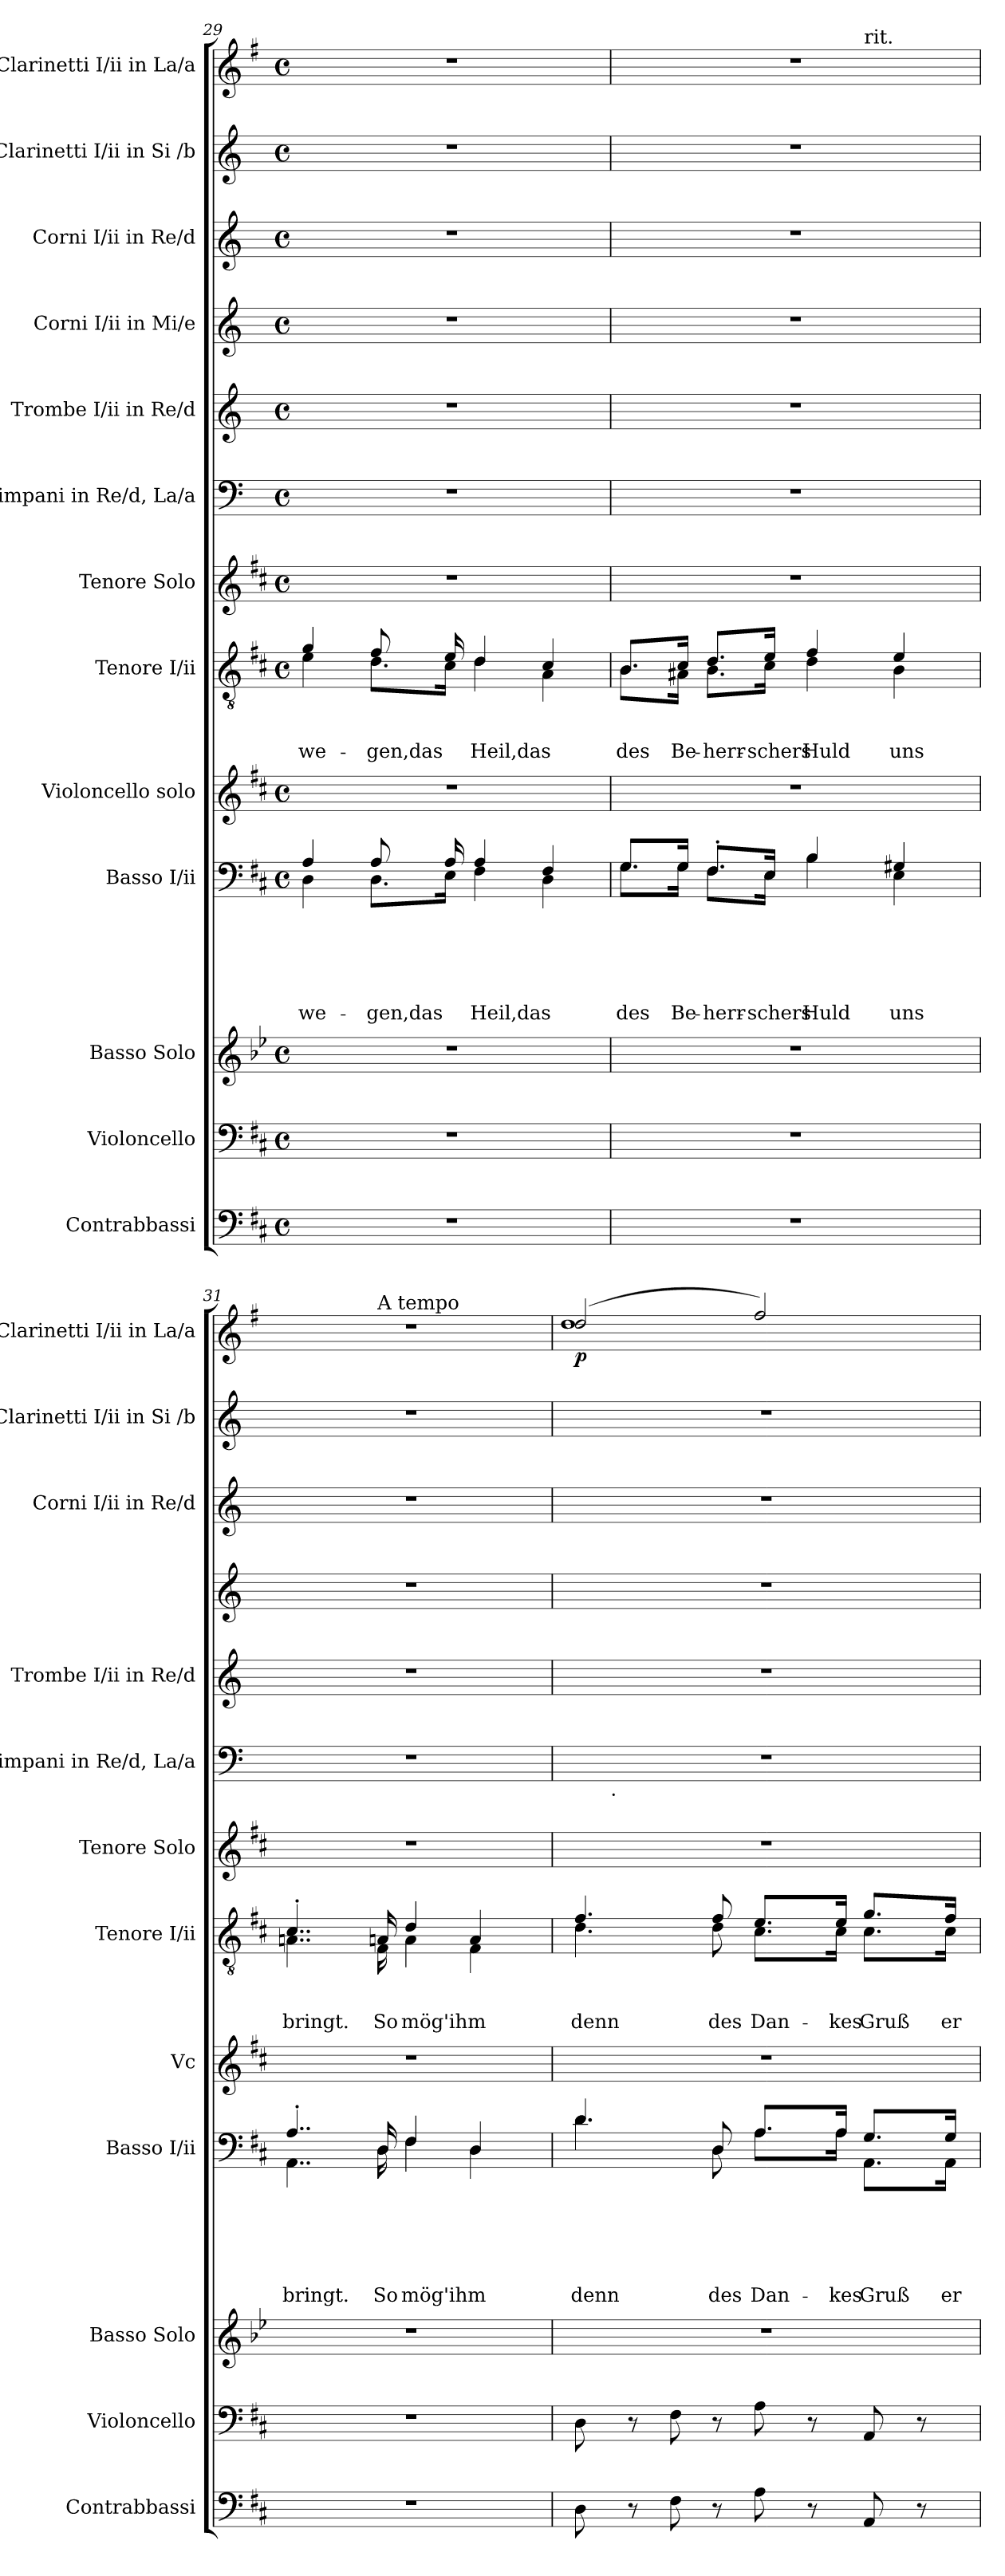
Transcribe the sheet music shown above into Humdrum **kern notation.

**kern	**kern	**kern	**kern	**text	**text	**text	**text	**text	**text	**kern	**kern	**text	**text	**text	**kern	**kern	**kern	**kern	**kern	**kern	**kern	**dynam
*part13	*part12	*part11	*part10	*part10	*part10	*part10	*part10	*part10	*part10	*part9	*part8	*part8	*part8	*part8	*part7	*part6	*part5	*part4	*part3	*part2	*part1	*part1
*staff13	*staff12	*staff11	*staff10	*staff10	*staff10	*staff10	*staff10	*staff10	*staff10	*staff9	*staff8	*staff8	*staff8	*staff8	*staff7	*staff6	*staff5	*staff4	*staff3	*staff2	*staff1	*staff1
*I"Contrabbassi	*I"Violoncello	*I"Basso Solo	*I"Basso I/ii	*	*	*	*	*	*	*I"Violoncello solo	*I"Tenore I/ii	*	*	*	*I"Tenore Solo	*I"Timpani in Re/d, La/a	*I"Trombe I/ii in Re/d	*I"Corni I/ii in Mi/e	*I"Corni I/ii in Re/d	*I"Clarinetti I/ii in Si /b	*I"Clarinetti I/ii in La/a	*
*I'Contrabbassi	*I'Violoncello	*I'Basso Solo	*I'Basso I/ii	*	*	*	*	*	*	*I'Vc	*I'Tenore I/ii	*	*	*	*I'Tenore Solo	*I'Timpani in Re/d, La/a	*I'Trombe I/ii in Re/d	*	*I'Corni I/ii in Re/d	*I'Clarinetti I/ii in Si /b	*I'Clarinetti I/ii in La/a	*
*clefF4	*clefF4	*clefG2	*clefF4	*	*	*	*	*	*	*clefG2	*clefGv2	*	*	*	*clefG2	*clefF4	*clefG2	*clefG2	*clefG2	*clefG2	*clefG2	*
*ITrd-2c-3	*ITrd-2c-3	*ITrd3c5	*ITrd-2c-3	*	*	*	*	*	*	*ITrd-2c-3	*ITrd-2c-3	*	*	*	*ITrd-2c-3	*ITrd-3c-5	*ITrd-3c-5	*ITrd4c7	*ITrd-3c-5	*ITrd-3c-5	*ITrd1c2	*
*k[b-]	*k[b-]	*k[b-]	*k[b-]	*	*	*	*	*	*	*k[b-]	*k[b-]	*	*	*	*k[b-]	*k[b-]	*k[b-]	*k[b-]	*k[b-]	*k[b-]	*k[b-]	*
*F:	*F:	*F:	*F:	*	*	*	*	*	*	*F:	*F:	*	*	*	*F:	*F:	*F:	*F:	*F:	*F:	*F:	*
*M4/4	*M4/4	*M4/4	*M4/4	*	*	*	*	*	*	*M4/4	*M4/4	*	*	*	*M4/4	*M4/4	*M4/4	*M4/4	*M4/4	*M4/4	*M4/4	*
*met(c)	*met(c)	*met(c)	*met(c)	*	*	*	*	*	*	*met(c)	*met(c)	*	*	*	*met(c)	*met(c)	*met(c)	*met(c)	*met(c)	*met(c)	*met(c)	*
=29	=29	=29	=29	=29	=29	=29	=29	=29	=29	=29	=29	=29	=29	=29	=29	=29	=29	=29	=29	=29	=29	=29
!	!	!	!	!	!	!	!	!	!LO:LY:b	!	!	!	!	!LO:LY:b	!	!	!	!	!	!	!	!
*	*	*	*^	*	*	*	*	*	*	*	*^	*	*	*	*	*	*	*	*	*	*	*
1r	1r	1r	4c/	4F\	.	.	.	.	.	-we-	1r	4b-/	4g\	.	.	-we-	1r	1r	1r	1r	1r	1r	1r	.
!	!	!	!	!	!	!	!	!	!	!LO:LY:b	!	!	!	!	!	!LO:LY:b	!	!	!	!	!	!	!	!
.	.	.	8c/	8.F\L	.	.	.	.	.	-gen,das	.	8a/	8.f\L	.	.	-gen,das	.	.	.	.	.	.	.	.
.	.	.	16ryy	.	.	.	.	.	.	.	.	16ryy	.	.	.	.	.	.	.	.	.	.	.	.
.	.	.	16c/	16G\Jk	.	.	.	.	.	.	.	16g/	16e\Jk	.	.	.	.	.	.	.	.	.	.	.
!	!	!	!	!	!	!	!	!	!	!LO:LY:b	!	!	!	!	!	!LO:LY:b	!	!	!	!	!	!	!	!
.	.	.	4c/	4A\	.	.	.	.	.	Heil,das	.	4f/	4f\	.	.	Heil,das	.	.	.	.	.	.	.	.
.	.	.	4A/	4F\	.	.	.	.	.	.	.	4e/	4c\	.	.	.	.	.	.	.	.	.	.	.
=30	=30	=30	=30	=30	=30	=30	=30	=30	=30	=30	=30	=30	=30	=30	=30	=30	=30	=30	=30	=30	=30	=30	=30	=30
!	!	!	!	!	!	!	!	!	!	!LO:LY:b	!	!	!	!	!	!LO:LY:b	!	!	!	!	!	!	!	!
*	*	*	*	*	*	*	*	*	*	*	*	*	*	*	*	*	*	*	*	*	*	*	*^	*
1r	1r	1r	8.B-/L	8.B-\L	.	.	.	.	.	des	1r	8.d/L	8.d\L	.	.	des	1r	1r	1r	1r	1r	1r	1r	2ryy	.
!	!	!	!	!	!	!	!	!	!	!LO:LY:b	!	!	!	!	!	!LO:LY:b	!	!	!	!	!	!	!	!	!
.	.	.	16B-/Jk	16B-\Jk	.	.	.	.	.	Be-	.	16e/Jk	16c#X\Jk	.	.	Be-	.	.	.	.	.	.	.	.	.
!	!	!	!	!	!	!	!	!	!	!LO:LY:b	!	!	!	!	!	!LO:LY:b	!	!	!	!	!	!	!	!	!
.	.	.	8.A'>/L	8.A\L	.	.	.	.	.	-herr-	.	8.f/L	8.d\L	.	.	-herr-	.	.	.	.	.	.	.	.	.
!	!	!	!	!	!	!	!	!	!	!LO:LY:b	!	!	!	!	!	!LO:LY:b	!	!	!	!	!	!	!	!	!
.	.	.	16G/Jk	16G\Jk	.	.	.	.	.	-schers	.	16g/Jk	16e\Jk	.	.	-schers	.	.	.	.	.	.	.	.	.
!	!	!	!	!	!	!	!	!	!	!LO:LY:b	!	!	!	!	!	!LO:LY:b	!	!	!	!	!	!	!	!	!
.	.	.	4d/	4d\	.	.	.	.	.	Huld	.	4a/	4f\	.	.	Huld	.	.	.	.	.	.	.	8.ryy	.
!	!	!	!	!	!	!	!	!	!	!	!	!	!	!	!	!	!	!	!	!	!	!	!	!LO:TX:a:t=rit.	!
.	.	.	.	.	.	.	.	.	.	.	.	.	.	.	.	.	.	.	.	.	.	.	.	4ryy	.
!	!	!	!	!	!	!	!	!	!	!LO:LY:b	!	!	!	!	!	!LO:LY:b	!	!	!	!	!	!	!	!	!
.	.	.	4Bn/	4G\	.	.	.	.	.	uns	.	4g/	4d\	.	.	uns	.	.	.	.	.	.	.	.	.
.	.	.	.	.	.	.	.	.	.	.	.	.	.	.	.	.	.	.	.	.	.	.	.	16ryy	.
=31	=31	=31	=31	=31	=31	=31	=31	=31	=31	=31	=31	=31	=31	=31	=31	=31	=31	=31	=31	=31	=31	=31	=31	=31	=31
!	!	!	!	!	!	!	!	!	!	!LO:LY:b	!	!	!	!	!	!LO:LY:b	!	!	!	!	!	!	!	!	!
1r	1r	1r	4..c'>/	4..C\	.	.	.	.	.	bringt.	1r	4..e'>/	4..cn\	.	.	bringt.	1r	1r	1r	1r	1r	1r	1r	4..ryy	.
!	!	!	!	!	!	!	!	!	!	!	!	!	!	!	!	!	!	!	!	!	!	!	!	!LO:TX:a:t=A tempo	!
!	!	!	!	!	!	!	!	!	!	!LO:LY:b	!	!	!	!	!	!LO:LY:b	!	!	!	!	!	!	!	!	!
.	.	.	16F/	16F\	.	.	.	.	.	So	.	16cn/	16A\	.	.	So	.	.	.	.	.	.	.	2ryy	.
!	!	!	!	!	!	!	!	!	!	!LO:LY:b	!	!	!	!	!	!LO:LY:b	!	!	!	!	!	!	!	!	!
.	.	.	4A/	4A\	.	.	.	.	.	mög'ihm	.	4f/	4c\	.	.	mög'ihm	.	.	.	.	.	.	.	.	.
.	.	.	4F/	4F\	.	.	.	.	.	.	.	4c/	4A\	.	.	.	.	.	.	.	.	.	.	.	.
.	.	.	.	.	.	.	.	.	.	.	.	.	.	.	.	.	.	.	.	.	.	.	.	16ryy	.
!!LO:PB:g=z	!!
=32	=32	=32	=32	=32	=32	=32	=32	=32	=32	=32	=32	=32	=32	=32	=32	=32	=32	=32	=32	=32	=32	=32	=32	=32	=32
!	!	!	!	!	!	!	!	!	!	!LO:LY:b	!	!	!	!	!	!LO:LY:b	!	!	!	!	!	!	!	!	!LO:DY:b
*	*	*	*	*	*	*	*	*	*	*	*	*	*	*	*	*	*	*^	*	*	*	*	*	*	*
8F\	8F\	1r	4.f/	4.f\	.	.	.	.	.	denn	1r	4.a/	4.f\	.	.	denn	1r	1r	16.ryy	1r	1r	1r	1r	(2cc/	1cc	p
!	!	!	!	!	!	!	!	!	!	!	!	!	!	!	!	!	!	!	!LO:TX:b:t=.	!	!	!	!	!	!	!
.	.	.	.	.	.	.	.	.	.	.	.	.	.	.	.	.	.	.	2ryy	.	.	.	.	.	.	.
8r	8r	.	.	.	.	.	.	.	.	.	.	.	.	.	.	.	.	.	.	.	.	.	.	.	.	.
8A\	8A\	.	.	.	.	.	.	.	.	.	.	.	.	.	.	.	.	.	.	.	.	.	.	.	.	.
!	!	!	!	!	!	!	!	!	!	!LO:LY:b	!	!	!	!	!	!LO:LY:b	!	!	!	!	!	!	!	!	!	!
8r	8r	.	8F/	8F\	.	.	.	.	.	des	.	8a/	8f\	.	.	des	.	.	.	.	.	.	.	.	.	.
!	!	!	!	!	!	!	!	!	!	!LO:LY:b	!	!	!	!	!	!LO:LY:b	!	!	!	!	!	!	!	!	!	!
8c\	8c\	.	8.c/L	8.c\L	.	.	.	.	.	Dan-	.	8.g/L	8.e\L	.	.	Dan-	.	.	.	.	.	.	.	2ee/)	.	.
.	.	.	.	.	.	.	.	.	.	.	.	.	.	.	.	.	.	.	4ryy	.	.	.	.	.	.	.
8r	8r	.	.	.	.	.	.	.	.	.	.	.	.	.	.	.	.	.	.	.	.	.	.	.	.	.
!	!	!	!	!	!	!	!	!	!	!LO:LY:b	!	!	!	!	!	!LO:LY:b	!	!	!	!	!	!	!	!	!	!
.	.	.	16c/Jk	16c\Jk	.	.	.	.	.	-kes	.	16g/Jk	16e\Jk	.	.	-kes	.	.	.	.	.	.	.	.	.	.
!	!	!	!	!	!	!	!	!	!	!LO:LY:b	!	!	!	!	!	!LO:LY:b	!	!	!	!	!	!	!	!	!	!
8C/	8C/	.	8.B-/L	8.C\L	.	.	.	.	.	Gruß	.	8.b-/L	8.e\L	.	.	Gruß	.	.	.	.	.	.	.	.	.	.
.	.	.	.	.	.	.	.	.	.	.	.	.	.	.	.	.	.	.	8ryy	.	.	.	.	.	.	.
8r	8r	.	.	.	.	.	.	.	.	.	.	.	.	.	.	.	.	.	.	.	.	.	.	.	.	.
!	!	!	!	!	!	!	!	!	!	!LO:LY:b	!	!	!	!	!	!LO:LY:b	!	!	!	!	!	!	!	!	!	!
.	.	.	16B-/Jk	16C\Jk	.	.	.	.	.	er	.	16a/Jk	16e\Jk	.	.	er	.	.	.	.	.	.	.	.	.	.
.	.	.	.	.	.	.	.	.	.	.	.	.	.	.	.	.	.	.	32ryy	.	.	.	.	.	.	.
*	*	*	*v	*v	*	*	*	*	*	*	*	*v	*v	*	*	*	*	*v	*v	*	*	*	*	*v	*v	*
=	=	=	=	=	=	=	=	=	=	=	=	=	=	=	=	=	=	=	=	=	=	=
*-	*-	*-	*-	*-	*-	*-	*-	*-	*-	*-	*-	*-	*-	*-	*-	*-	*-	*-	*-	*-	*-	*-
